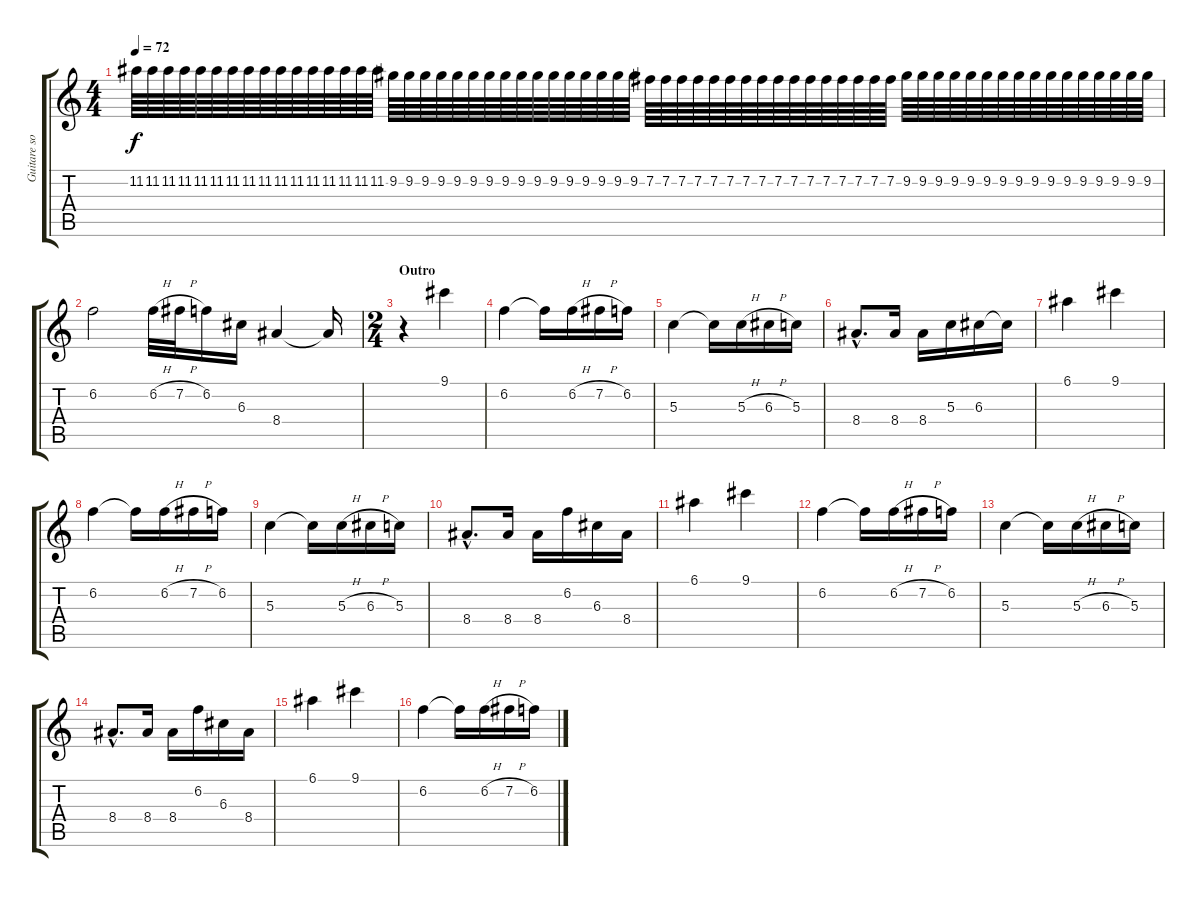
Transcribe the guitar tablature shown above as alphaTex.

\track ("Guitare solo 1" "Guitare so") {instrument acousticguitarnylon}
\staff {score tabs}
\tuning (E4 B3 G3 D3 A2 E2) {hide}
\ts (4 4)
\tempo 72
\clef g2
\ks c
11.2.64{dy f} 11.2.64 11.2.64 11.2.64 11.2.64 11.2.64 11.2.64 11.2.64 11.2.64 11.2.64 11.2.64 11.2.64 11.2.64 11.2.64 11.2.64 11.2.64 9.2.64 9.2.64 9.2.64 9.2.64 9.2.64 9.2.64 9.2.64 9.2.64 9.2.64 9.2.64 9.2.64 9.2.64 9.2.64 9.2.64 9.2.64 9.2.64 7.2.64 7.2.64 7.2.64 7.2.64 7.2.64 7.2.64 7.2.64 7.2.64 7.2.64 7.2.64 7.2.64 7.2.64 7.2.64 7.2.64 7.2.64 7.2.64 9.2.64 9.2.64 9.2.64 9.2.64 9.2.64 9.2.64 9.2.64 9.2.64 9.2.64 9.2.64 9.2.64 9.2.64 9.2.64 9.2.64 9.2.64 9.2.64 |
6.2.2 6.2{h}.32 7.2{h}.32 6.2.16 6.3.16 8.4.4 8.4{t}.16 |
\ts (2 4)
\section ("" "Outro")
r.4 9.1.4 |
6.2.4 6.2{t}.16 6.2{h}.16 7.2{h}.16 6.2.16 |
5.3.4 5.3{t}.16 5.3{h}.16 6.3{h}.16 5.3.16 |
8.4{hac}.8{d} 8.4.16 8.4.16 5.3.16 6.3.16 6.3{t}.16 |
6.1.4 9.1.4 |
6.2.4 6.2{t}.16 6.2{h}.16 7.2{h}.16 6.2.16 |
5.3.4 5.3{t}.16 5.3{h}.16 6.3{h}.16 5.3.16 |
8.4{hac}.8{d} 8.4.16 8.4.16 6.2.16 6.3.16 8.4.16 |
6.1.4 9.1.4 |
6.2.4 6.2{t}.16 6.2{h}.16 7.2{h}.16 6.2.16 |
5.3.4 5.3{t}.16 5.3{h}.16 6.3{h}.16 5.3.16 |
8.4{hac}.8{d} 8.4.16 8.4.16 6.2.16 6.3.16 8.4.16 |
6.1.4 9.1.4 |
6.2.4 6.2{t}.16 6.2{h}.16 7.2{h}.16 6.2.16
